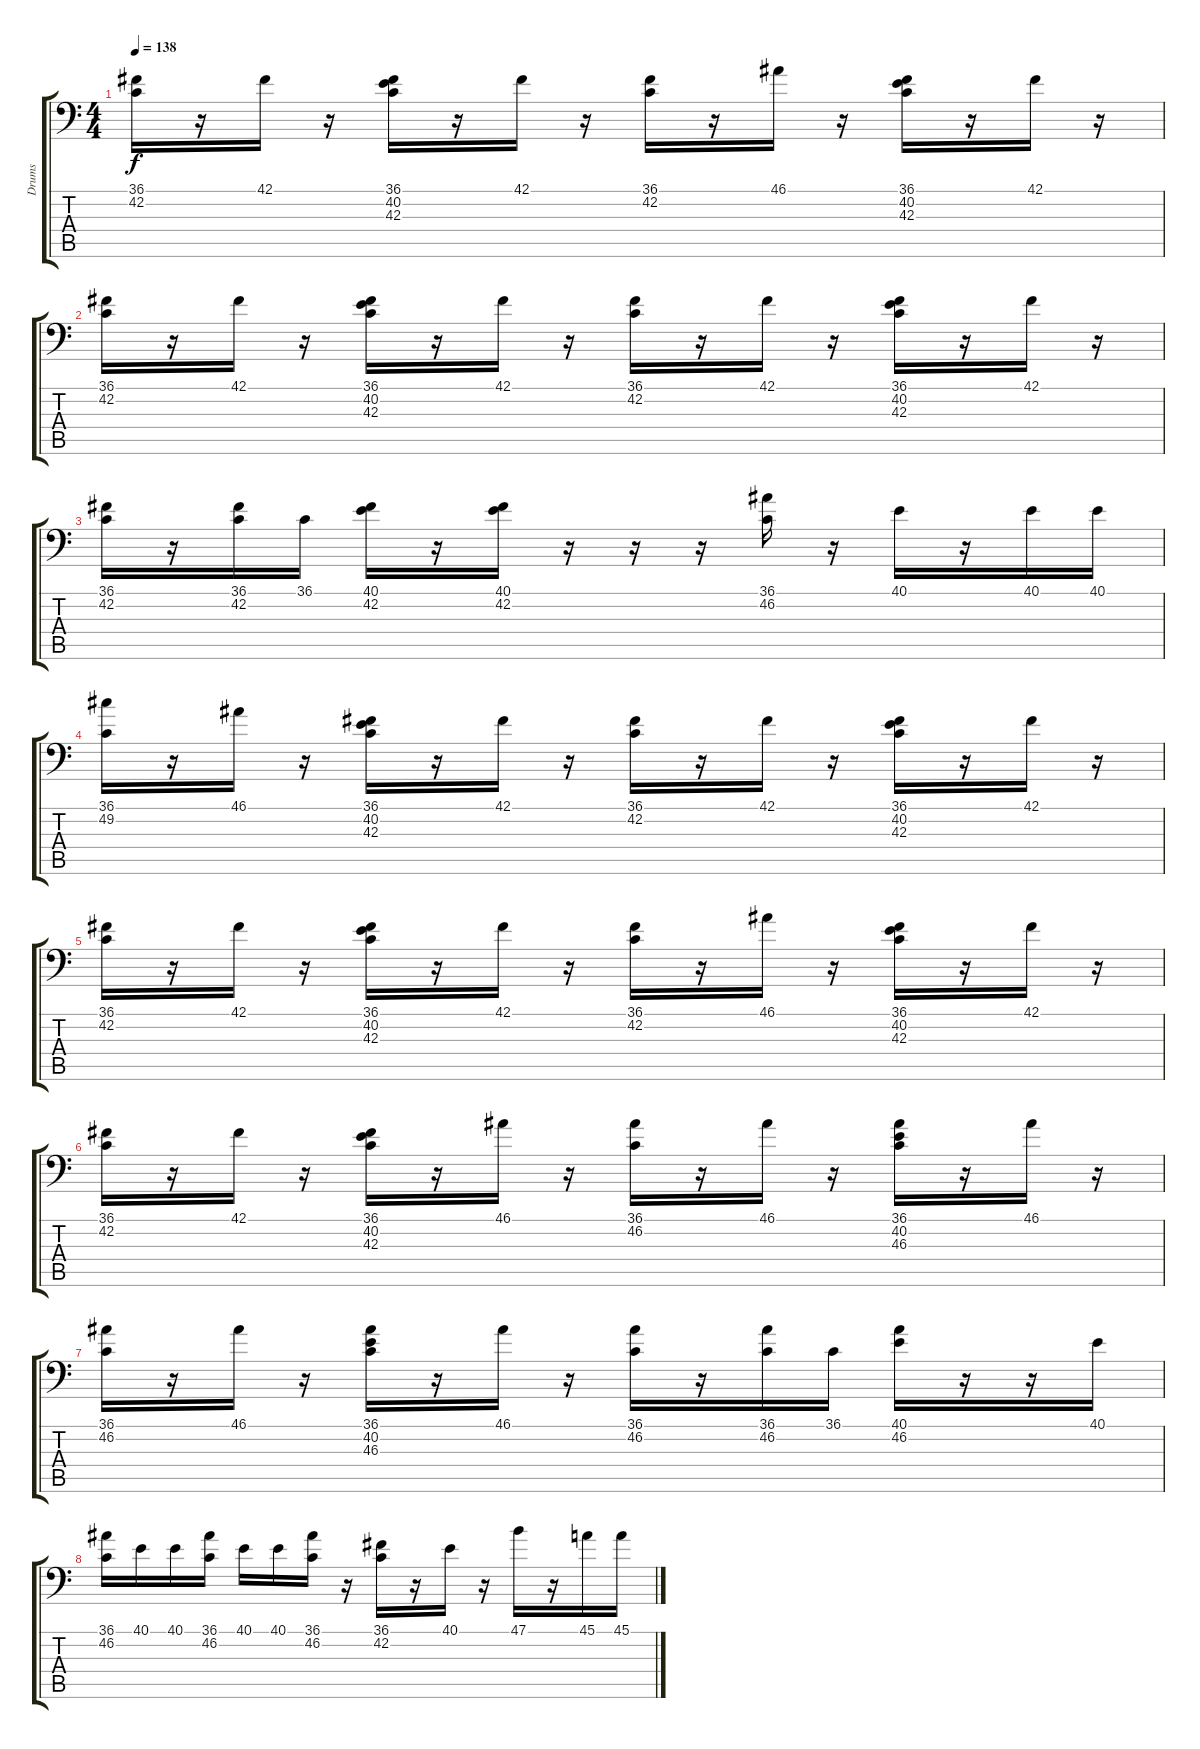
\track ("Drums" "Drums") {instrument acousticgrandpiano}
\staff {score tabs}
\tuning (C-1 C-1 C-1 C-1 C-1 C-1) {hide}
\ts (4 4)
\tempo 138
\clef f4
\ks c
(36.1 42.2).16{dy f} r.16 42.1.16 r.16 (36.1 40.2 42.3).16 r.16 42.1.16 r.16 (36.1 42.2).16 r.16 46.1.16 r.16 (36.1 40.2 42.3).16 r.16 42.1.16 r.16 |
(36.1 42.2).16 r.16 42.1.16 r.16 (36.1 40.2 42.3).16 r.16 42.1.16 r.16 (36.1 42.2).16 r.16 42.1.16 r.16 (36.1 40.2 42.3).16 r.16 42.1.16 r.16 |
(36.1 42.2).16 r.16 (36.1 42.2).16 36.1.16 (40.1 42.2).16 r.16 (40.1 42.2).16 r.16 r.16 r.16 (36.1 46.2).16 r.16 40.1.16 r.16 40.1.16 40.1.16 |
(36.1 49.2).16 r.16 46.1.16 r.16 (36.1 40.2 42.3).16 r.16 42.1.16 r.16 (36.1 42.2).16 r.16 42.1.16 r.16 (36.1 40.2 42.3).16 r.16 42.1.16 r.16 |
(36.1 42.2).16 r.16 42.1.16 r.16 (36.1 40.2 42.3).16 r.16 42.1.16 r.16 (36.1 42.2).16 r.16 46.1.16 r.16 (36.1 40.2 42.3).16 r.16 42.1.16 r.16 |
(36.1 42.2).16 r.16 42.1.16 r.16 (36.1 40.2 42.3).16 r.16 46.1.16 r.16 (36.1 46.2).16 r.16 46.1.16 r.16 (36.1 40.2 46.3).16 r.16 46.1.16 r.16 |
(36.1 46.2).16 r.16 46.1.16 r.16 (36.1 40.2 46.3).16 r.16 46.1.16 r.16 (36.1 46.2).16 r.16 (36.1 46.2).16 36.1.16 (40.1 46.2).16 r.16 r.16 40.1.16 |
(36.1 46.2).16 40.1.16 40.1.16 (36.1 46.2).16 40.1.16 40.1.16 (36.1 46.2).16 r.16 (36.1 42.2).16 r.16 40.1.16 r.16 47.1.16 r.16 45.1.16 45.1.16
